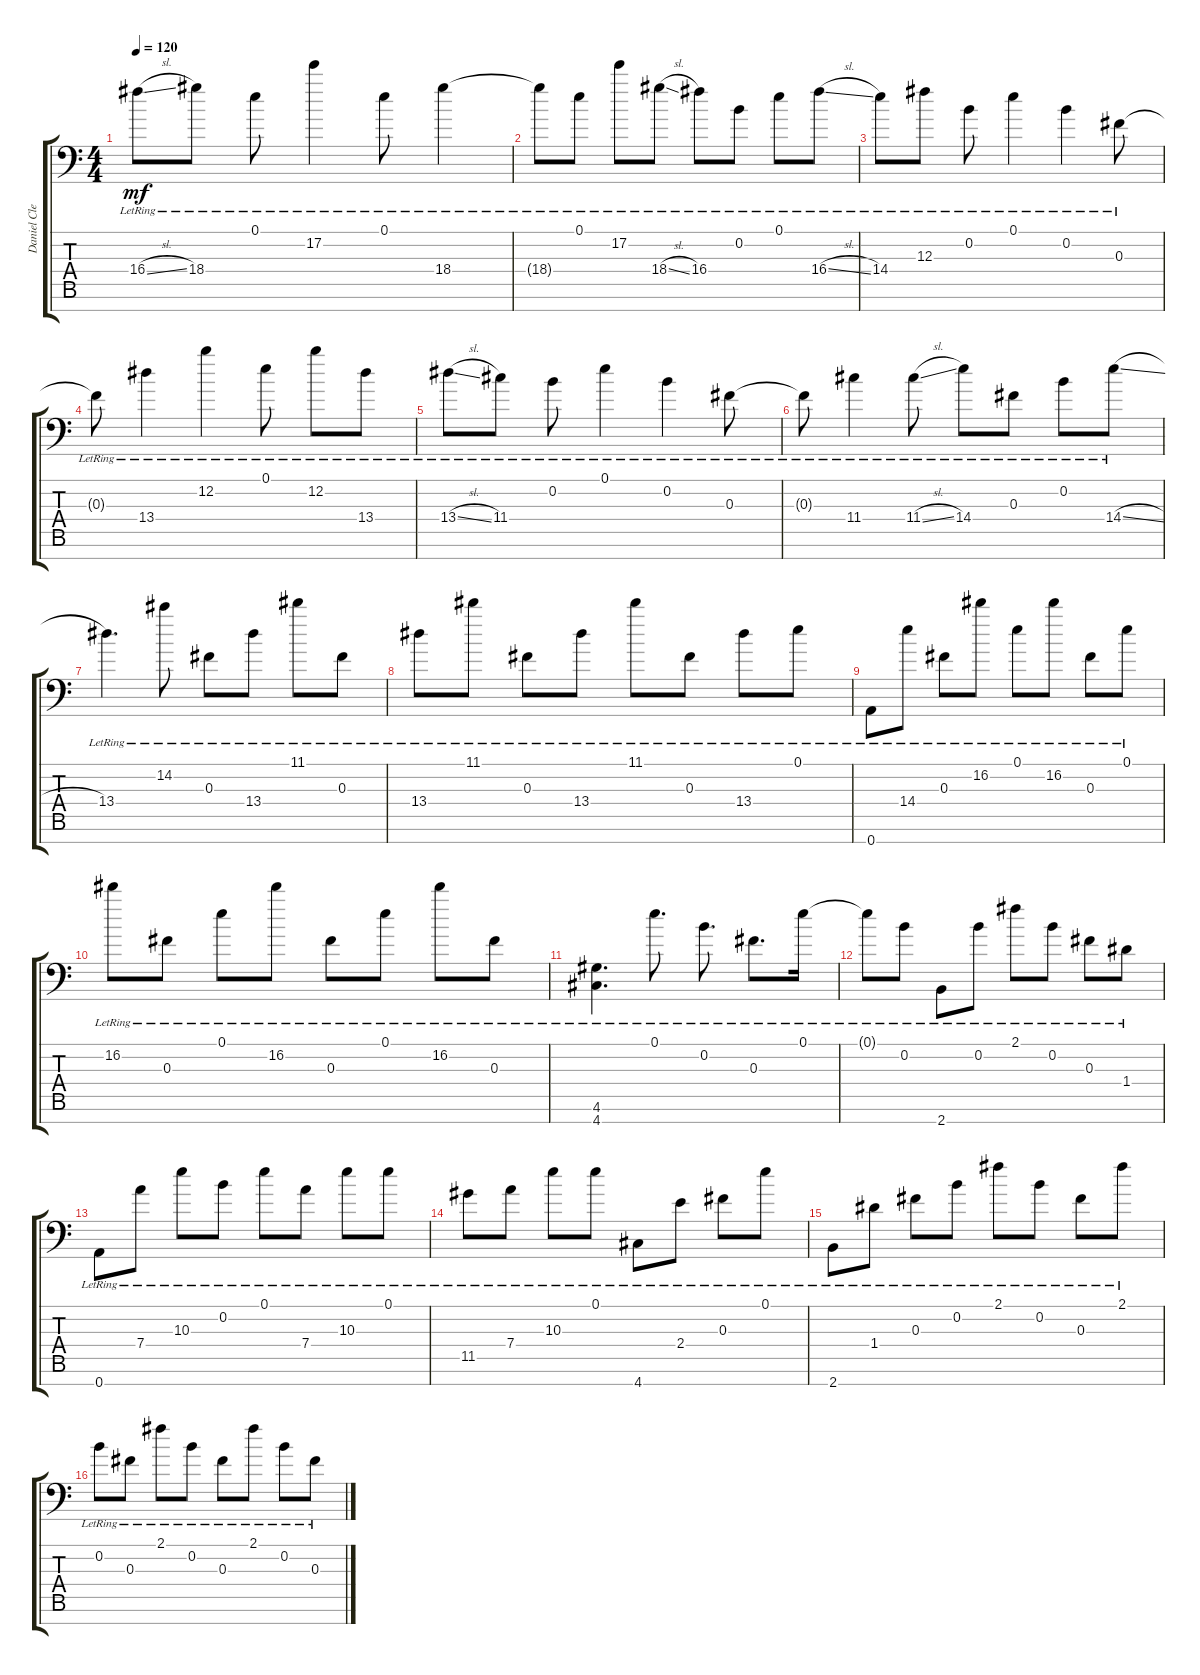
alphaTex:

\track ("Daniel Clean" "Daniel Cle") {instrument electricguitarclean}
\staff {score tabs}
\tuning (E4 B3 Gb3 D3 A2 E2 A1) {hide}
\ts (4 4)
\tempo 120
\clef f4
\ks c
16.4{sl lr}.8{dy mf instrument electricguitarclean} 18.4{lr}.8 0.1{lr}.8 17.2{lr}.4 0.1{lr}.8 18.4{lr}.4 |
18.4{lr t}.8 0.1{lr}.8 17.2{lr}.8 18.4{sl lr}.8 16.4{lr}.8 0.2{lr}.8 0.1{lr}.8 16.4{sl lr}.8 |
14.4{lr}.8 12.3{lr}.8 0.2{lr}.8 0.1{lr}.4 0.2{lr}.4 0.3{lr}.8 |
0.3{lr t}.8 13.4{lr}.4 12.2{lr}.4 0.1{lr}.8 12.2{lr}.8 13.4{lr}.8 |
13.4{sl lr}.8 11.4{lr}.8 0.2{lr}.8 0.1{lr}.4 0.2{lr}.4 0.3{lr}.8 |
0.3{lr t}.8 11.4{lr}.4 11.4{sl lr}.8 14.4{lr}.8 0.3{lr}.8 0.2{lr}.8 14.4{sl lr}.8 |
13.4{lr}.4{d} 14.2{lr}.8 0.3{lr}.8 13.4{lr}.8 11.1{lr}.8 0.3{lr}.8 |
13.4{lr}.8 11.1{lr}.8 0.3{lr}.8 13.4{lr}.8 11.1{lr}.8 0.3{lr}.8 13.4{lr}.8 0.1{lr}.8 |
0.7{lr}.8 14.4{lr}.8 0.3{lr}.8 16.2{lr}.8 0.1{lr}.8 16.2{lr}.8 0.3{lr}.8 0.1{lr}.8 |
16.2{lr}.8 0.3{lr}.8 0.1{lr}.8 16.2{lr}.8 0.3{lr}.8 0.1{lr}.8 16.2{lr}.8 0.3{lr}.8 |
(4.6{lr} 4.7{lr}).4{d} 0.1{lr}.8{d} 0.2{lr}.8{d} 0.3{lr}.8{d} 0.1{lr}.16 |
0.1{lr t}.8 0.2{lr}.8 2.7{lr}.8 0.2{lr}.8 2.1{lr}.8 0.2{lr}.8 0.3{lr}.8 1.4{lr}.8 |
0.7{lr}.8 7.4{lr}.8 10.3{lr}.8 0.2{lr}.8 0.1{lr}.8 7.4{lr}.8 10.3{lr}.8 0.1{lr}.8 |
11.5{lr}.8 7.4{lr}.8 10.3{lr}.8 0.1{lr}.8 4.7{lr}.8 2.4{lr}.8 0.3{lr}.8 0.1{lr}.8 |
2.7{lr}.8 1.4{lr}.8 0.3{lr}.8 0.2{lr}.8 2.1{lr}.8 0.2{lr}.8 0.3{lr}.8 2.1{lr}.8 |
0.2{lr}.8 0.3{lr}.8 2.1{lr}.8 0.2{lr}.8 0.3{lr}.8 2.1{lr}.8 0.2{lr}.8 0.3{lr}.8
